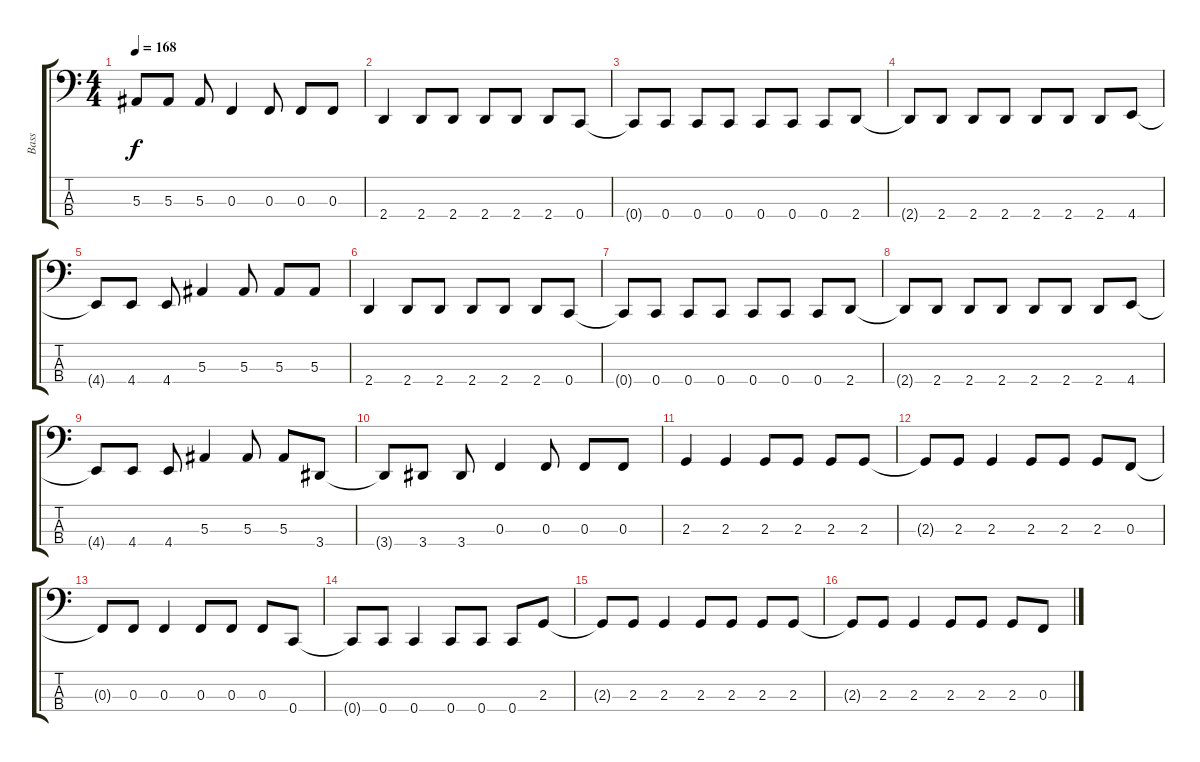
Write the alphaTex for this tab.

\track ("Bass" "Bass") {instrument electricbassfinger}
\staff {score tabs}
\tuning (Eb2 Bb1 F1 C1) {hide}
\ts (4 4)
\tempo 168
\clef f4
\ks c
5.3{t}.8{dy f} 5.3.8 5.3.8 0.3.4 0.3.8 0.3.8 0.3.8 |
2.4.4 2.4.8 2.4.8 2.4.8 2.4.8 2.4.8 0.4.8 |
0.4{t}.8 0.4.8 0.4.8 0.4.8 0.4.8 0.4.8 0.4.8 2.4.8 |
2.4{t}.8 2.4.8 2.4.8 2.4.8 2.4.8 2.4.8 2.4.8 4.4.8 |
4.4{t}.8 4.4.8 4.4.8 5.3.4 5.3.8 5.3.8 5.3.8 |
2.4.4 2.4.8 2.4.8 2.4.8 2.4.8 2.4.8 0.4.8 |
0.4{t}.8 0.4.8 0.4.8 0.4.8 0.4.8 0.4.8 0.4.8 2.4.8 |
2.4{t}.8 2.4.8 2.4.8 2.4.8 2.4.8 2.4.8 2.4.8 4.4.8 |
4.4{t}.8 4.4.8 4.4.8 5.3.4 5.3.8 5.3.8 3.4.8 |
3.4{t}.8 3.4.8 3.4.8 0.3.4 0.3.8 0.3.8 0.3.8 |
2.3.4 2.3.4 2.3.8 2.3.8 2.3.8 2.3.8 |
2.3{t}.8 2.3.8 2.3.4 2.3.8 2.3.8 2.3.8 0.3.8 |
0.3{t}.8 0.3.8 0.3.4 0.3.8 0.3.8 0.3.8 0.4.8 |
0.4{t}.8 0.4.8 0.4.4 0.4.8 0.4.8 0.4.8 2.3.8 |
2.3{t}.8 2.3.8 2.3.4 2.3.8 2.3.8 2.3.8 2.3.8 |
2.3{t}.8 2.3.8 2.3.4 2.3.8 2.3.8 2.3.8 0.3.8
